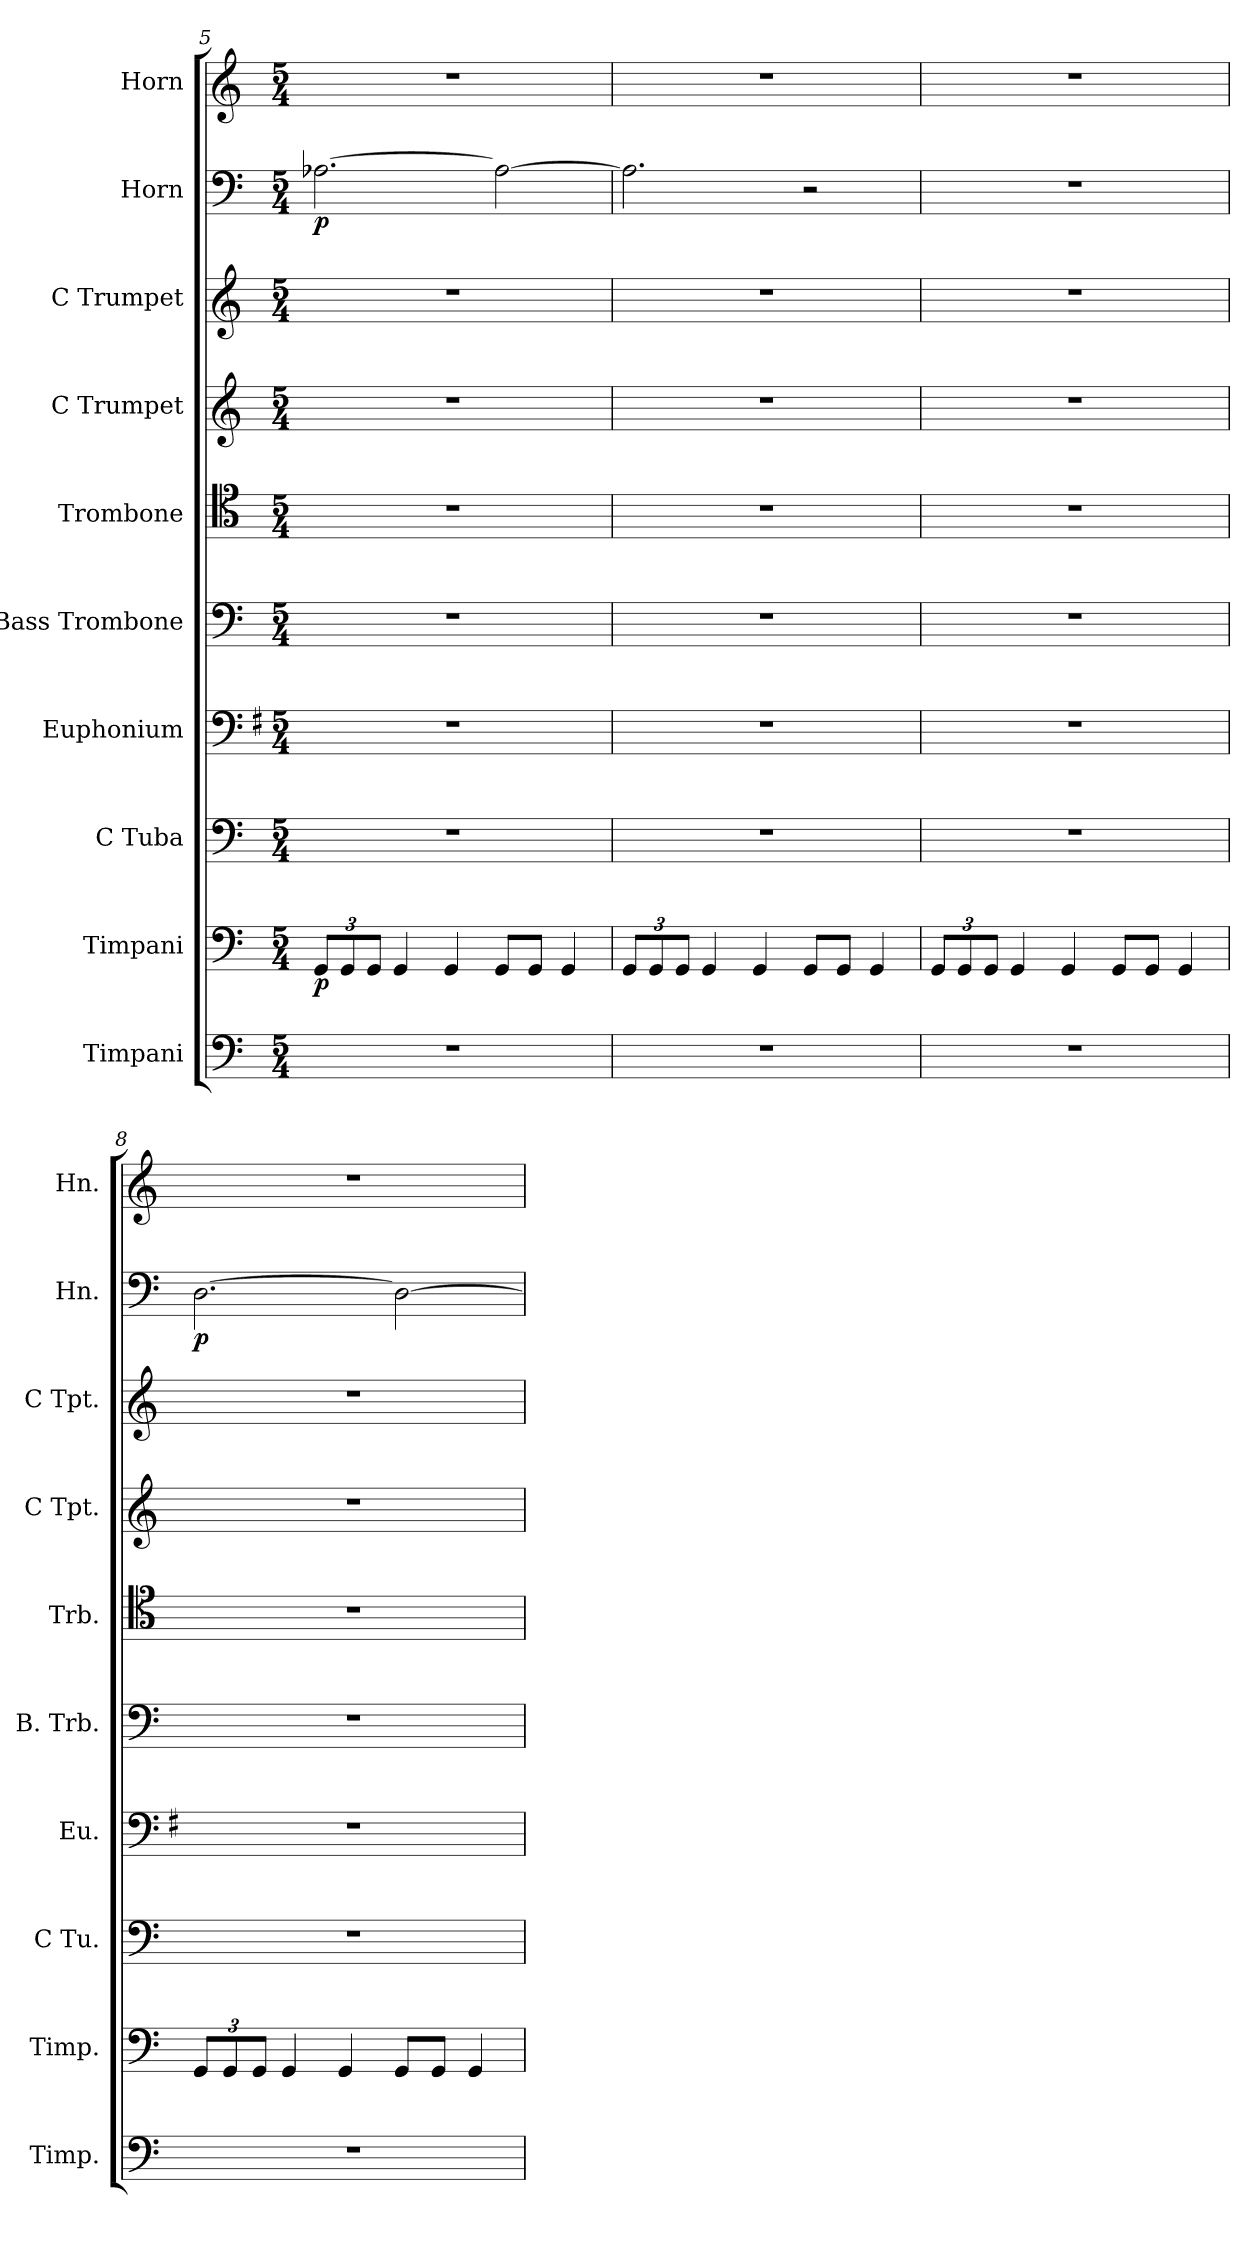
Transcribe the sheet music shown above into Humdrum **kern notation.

**kern	**kern	**dynam	**kern	**kern	**kern	**kern	**kern	**kern	**kern	**dynam	**kern
*part10	*part9	*part9	*part8	*part7	*part6	*part5	*part4	*part3	*part2	*part2	*part1
*staff10	*staff9	*staff9	*staff8	*staff7	*staff6	*staff5	*staff4	*staff3	*staff2	*staff2	*staff1
*I"Timpani	*I"Timpani	*	*I"C Tuba	*I"Euphonium	*I"Bass Trombone	*I"Trombone	*I"C Trumpet	*I"C Trumpet	*I"Horn	*	*I"Horn
*I'Timp.	*I'Timp.	*	*I'C Tu.	*I'Eu.	*I'B. Trb.	*I'Trb.	*I'C Tpt.	*I'C Tpt.	*I'Hn.	*	*I'Hn.
!!LO:PB:g=z
*clefF4	*clefF4	*	*clefF4	*clefF4	*clefF4	*clefC4	*clefG2	*clefG2	*clefF4	*	*clefG2
*	*	*	*	*ITrd4c7	*	*	*	*	*ITrd4c7	*	*ITrd4c7
*k[]	*k[]	*	*k[]	*k[]	*k[]	*k[]	*k[]	*k[]	*k[b-]	*	*k[b-]
*C:	*C:	*	*C:	*C:	*C:	*C:	*C:	*C:	*F:	*	*F:
*M5/4	*M5/4	*	*M5/4	*M5/4	*M5/4	*M5/4	*M5/4	*M5/4	*M5/4	*	*M5/4
*	*Xbrackettup	*	*	*	*	*	*	*	*	*	*
=5	=5	=5	=5	=5	=5	=5	=5	=5	=5	=5	=5
!	!	!LO:DY:b	!	!	!	!	!	!	!	!LO:DY:b	!
4%5r	12GG/L	p	4%5r	4%5r	4%5r	4%5r	4%5r	4%5r	[2.D-X\	p	4%5r
.	12GG/	.	.	.	.	.	.	.	.	.	.
.	12GG/J	.	.	.	.	.	.	.	.	.	.
.	4GG/	.	.	.	.	.	.	.	.	.	.
.	4GG/	.	.	.	.	.	.	.	.	.	.
.	8GG/L	.	.	.	.	.	.	.	2D-\_	.	.
.	8GG/J	.	.	.	.	.	.	.	.	.	.
.	4GG/	.	.	.	.	.	.	.	.	.	.
=6	=6	=6	=6	=6	=6	=6	=6	=6	=6	=6	=6
4%5r	12GG/L	.	4%5r	4%5r	4%5r	4%5r	4%5r	4%5r	2.D-\]	.	4%5r
.	12GG/	.	.	.	.	.	.	.	.	.	.
.	12GG/J	.	.	.	.	.	.	.	.	.	.
.	4GG/	.	.	.	.	.	.	.	.	.	.
.	4GG/	.	.	.	.	.	.	.	.	.	.
.	8GG/L	.	.	.	.	.	.	.	2r	.	.
.	8GG/J	.	.	.	.	.	.	.	.	.	.
.	4GG/	.	.	.	.	.	.	.	.	.	.
=7	=7	=7	=7	=7	=7	=7	=7	=7	=7	=7	=7
4%5r	12GG/L	.	4%5r	4%5r	4%5r	4%5r	4%5r	4%5r	4%5r	.	4%5r
.	12GG/	.	.	.	.	.	.	.	.	.	.
.	12GG/J	.	.	.	.	.	.	.	.	.	.
.	4GG/	.	.	.	.	.	.	.	.	.	.
.	4GG/	.	.	.	.	.	.	.	.	.	.
.	8GG/L	.	.	.	.	.	.	.	.	.	.
.	8GG/J	.	.	.	.	.	.	.	.	.	.
.	4GG/	.	.	.	.	.	.	.	.	.	.
=8	=8	=8	=8	=8	=8	=8	=8	=8	=8	=8	=8
!	!	!	!	!	!	!	!	!	!	!LO:DY:b	!
4%5r	12GG/L	.	4%5r	4%5r	4%5r	4%5r	4%5r	4%5r	[2.GG\	p	4%5r
.	12GG/	.	.	.	.	.	.	.	.	.	.
.	12GG/J	.	.	.	.	.	.	.	.	.	.
.	4GG/	.	.	.	.	.	.	.	.	.	.
.	4GG/	.	.	.	.	.	.	.	.	.	.
.	8GG/L	.	.	.	.	.	.	.	2GG\_	.	.
.	8GG/J	.	.	.	.	.	.	.	.	.	.
.	4GG/	.	.	.	.	.	.	.	.	.	.
=	=	=	=	=	=	=	=	=	=	=	=
*-	*-	*-	*-	*-	*-	*-	*-	*-	*-	*-	*-
